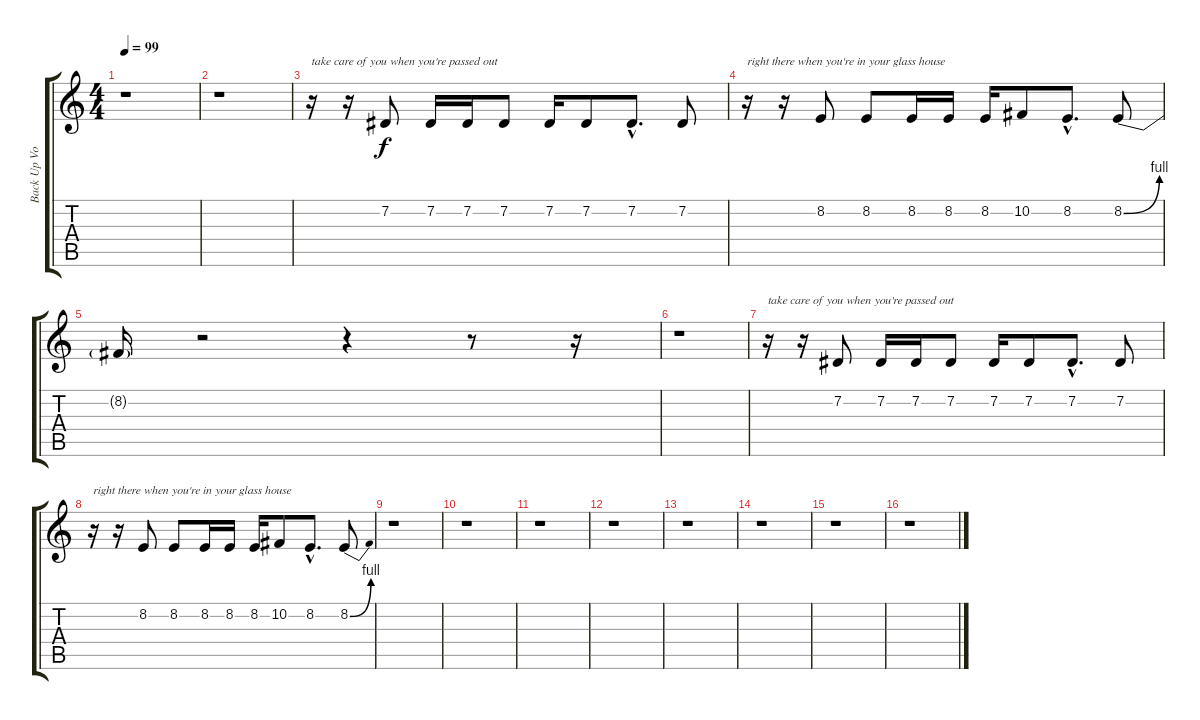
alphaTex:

\track ("Back Up Vocals" "Back Up Vo") {instrument cello}
\staff {score tabs}
\tuning (Db4 Ab3 E3 B2 Gb2 Db2) {hide}
\ts (4 4)
\tempo 99
\clef g2
\ks c
r.1{dy f} |
r.1 |
r.16{txt "take care of you when you're passed out"} r.16 7.2.8 7.2.16 7.2.16 7.2.8 7.2.16 7.2.8 7.2{hac}.8{d} 7.2.8 |
r.16{txt "right there when you're in your glass house"} r.16 8.2.8 8.2.8 8.2.16 8.2.16 8.2.16 10.2.8 8.2{hac}.8{d} 8.2{be (bend 0 0 60 4)}.8 |
8.2{t}.16 r.2 r.4 r.8 r.16 |
r.1 |
r.16{txt "take care of you when you're passed out"} r.16 7.2.8 7.2.16 7.2.16 7.2.8 7.2.16 7.2.8 7.2{hac}.8{d} 7.2.8 |
r.16{txt "right there when you're in your glass house"} r.16 8.2.8 8.2.8 8.2.16 8.2.16 8.2.16 10.2.8 8.2{hac}.8{d} 8.2{be (bend 0 0 60 4)}.8 |
r.1 |
r.1 |
r.1 |
r.1 |
r.1 |
r.1 |
r.1 |
r.1
